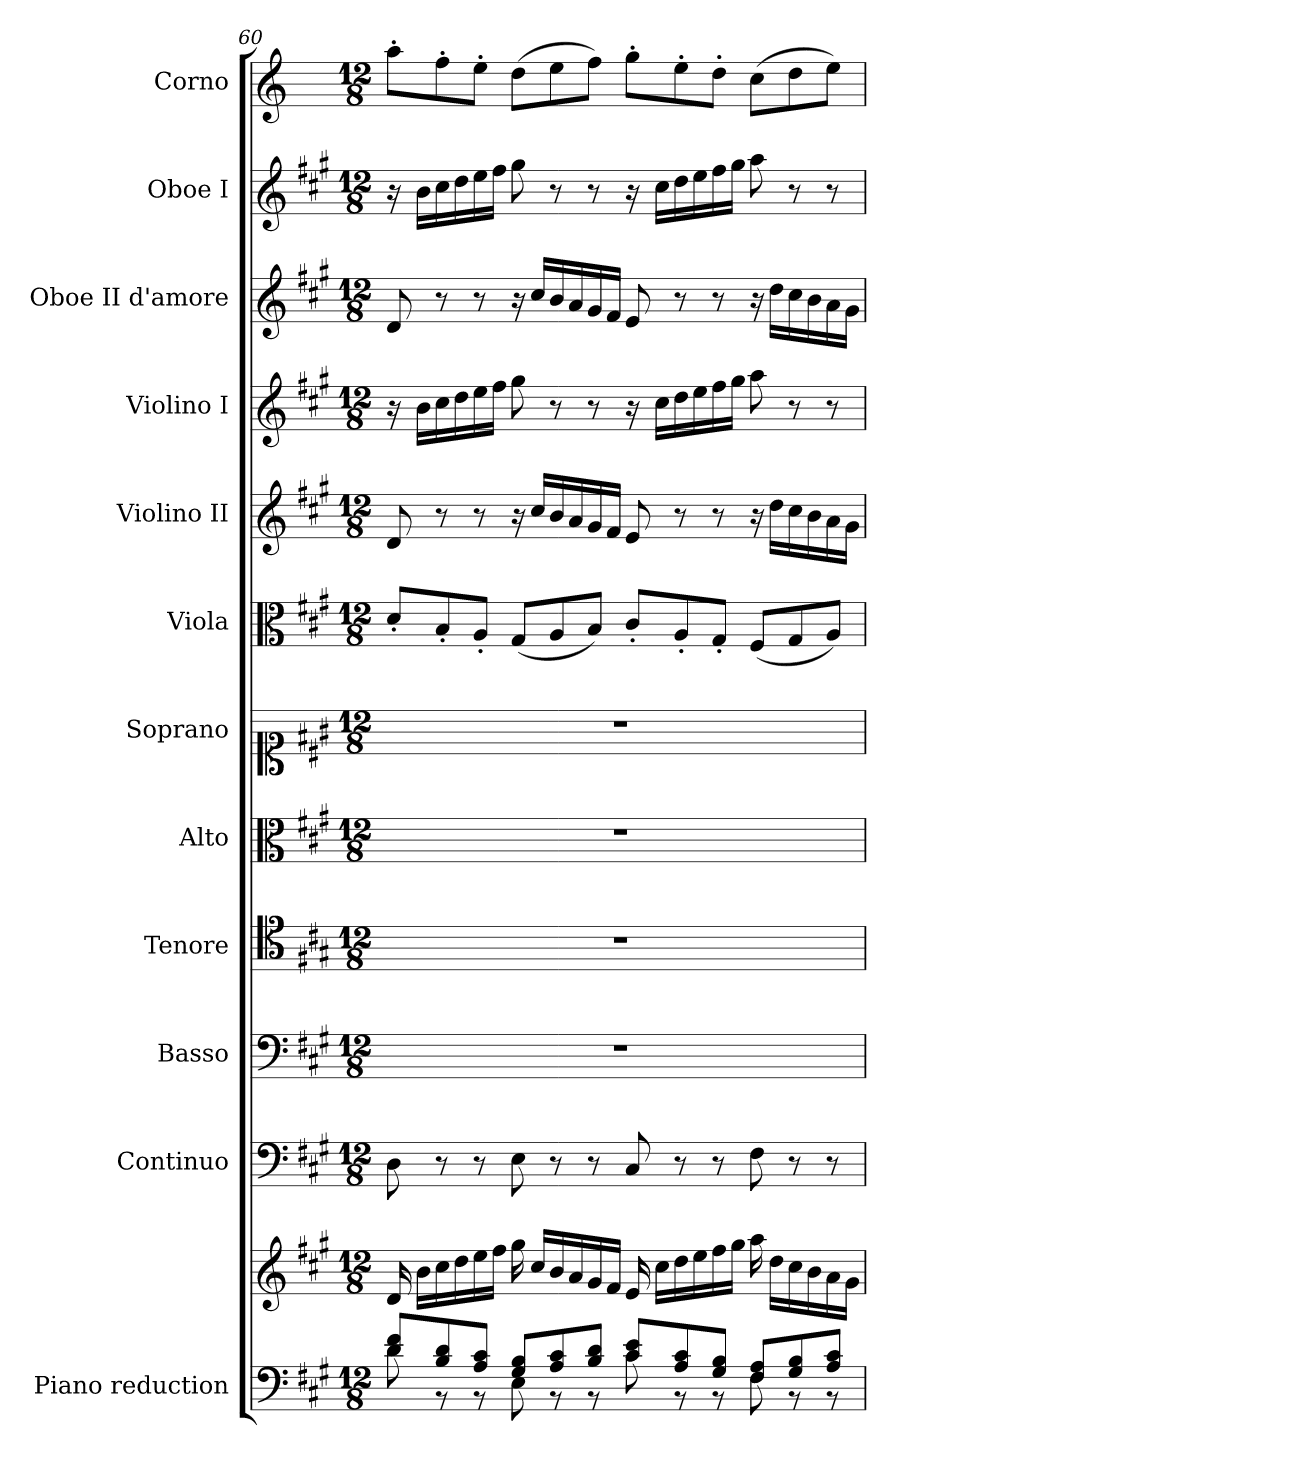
**kern	**kern	**kern	**kern	**kern	**kern	**kern	**kern	**kern	**kern	**kern	**kern	**kern
*part12	*part12	*part11	*part10	*part9	*part8	*part7	*part6	*part5	*part4	*part3	*part2	*part1
*staff13	*staff12	*staff11	*staff10	*staff9	*staff8	*staff7	*staff6	*staff5	*staff4	*staff3	*staff2	*staff1
*I"Piano reduction	*	*I"Continuo	*I"Basso	*I"Tenore	*I"Alto	*I"Soprano	*I"Viola	*I"Violino II	*I"Violino I	*I"Oboe II d'amore	*I"Oboe I	*I"Corno
*I'Pno	*	*	*	*	*	*	*I'Vla	*I'Vln	*I'Vln	*I'Ob	*I'Ob	*
*clefF4	*clefG2	*clefF4	*clefF4	*clefC4	*clefC3	*clefC1	*clefC3	*clefG2	*clefG2	*clefG2	*clefG2	*clefG2
*	*	*	*	*	*	*	*	*	*	*	*	*ITrd2c3
*k[f#c#g#]	*k[f#c#g#]	*k[f#c#g#]	*k[f#c#g#]	*k[f#c#g#]	*k[f#c#g#]	*k[f#c#g#]	*k[f#c#g#]	*k[f#c#g#]	*k[f#c#g#]	*k[f#c#g#]	*k[f#c#g#]	*k[f#c#g#]
*M12/8	*M12/8	*M12/8	*M12/8	*M12/8	*M12/8	*M12/8	*M12/8	*M12/8	*M12/8	*M12/8	*M12/8	*M12/8
=60	=60	=60	=60	=60	=60	=60	=60	=60	=60	=60	=60	=60
*^	*	*	*	*	*	*	*	*	*	*	*	*
8d/ 8f#/L	8d\	16d/	8D\	1.r	1.r	1.r	1.r	8d'/L	8d/	16r	8d/	16r	8ff#'\L
.	.	16b\LL	.	.	.	.	.	.	.	16b\LL	.	16b\LL	.
8B/ 8d/	8r	16cc#\	8r	.	.	.	.	8B'/	8r	16cc#\	8r	16cc#\	8dd'\
.	.	16dd\	.	.	.	.	.	.	.	16dd\	.	16dd\	.
8A/ 8c#/J	8r	16ee\	8r	.	.	.	.	8A'/J	8r	16ee\	8r	16ee\	8cc#'\J
.	.	16ff#\JJ	.	.	.	.	.	.	.	16ff#\JJ	.	16ff#\JJ	.
8G#/ 8B/L	8E\	16gg#\	8E\	.	.	.	.	(<8G#/L	16r	8gg#\	16r	8gg#\	(>8b\L
.	.	16cc#/LL	.	.	.	.	.	.	16cc#/LL	.	16cc#/LL	.	.
8A/ 8c#/	8r	16b/	8r	.	.	.	.	8A/	16b/	8r	16b/	8r	8cc#\
.	.	16a/	.	.	.	.	.	.	16a/	.	16a/	.	.
8B/ 8d/J	8r	16g#/	8r	.	.	.	.	8B/J)	16g#/	8r	16g#/	8r	8dd\J)
.	.	16f#/JJ	.	.	.	.	.	.	16f#/JJ	.	16f#/JJ	.	.
8c#/ 8e/L	8c#\	16e/	8C#/	.	.	.	.	8c#'/L	8e/	16r	8e/	16r	8ee'\L
.	.	16cc#\LL	.	.	.	.	.	.	.	16cc#\LL	.	16cc#\LL	.
8A/ 8c#/	8r	16dd\	8r	.	.	.	.	8A'/	8r	16dd\	8r	16dd\	8cc#'\
.	.	16ee\	.	.	.	.	.	.	.	16ee\	.	16ee\	.
8G#/ 8B/J	8r	16ff#\	8r	.	.	.	.	8G#'/J	8r	16ff#\	8r	16ff#\	8b'\J
.	.	16gg#\JJ	.	.	.	.	.	.	.	16gg#\JJ	.	16gg#\JJ	.
8F#/ 8A/L	8F#\	16aa\	8F#\	.	.	.	.	(<8F#/L	16r	8aa\	16r	8aa\	(>8a\L
.	.	16dd\LL	.	.	.	.	.	.	16dd\LL	.	16dd\LL	.	.
8G#/ 8B/	8r	16cc#\	8r	.	.	.	.	8G#/	16cc#\	8r	16cc#\	8r	8b\
.	.	16b\	.	.	.	.	.	.	16b\	.	16b\	.	.
8A/ 8c#/J	8r	16a\	8r	.	.	.	.	8A/J)	16a\	8r	16a\	8r	8cc#\J)
.	.	16g#\JJ	.	.	.	.	.	.	16g#\JJ	.	16g#\JJ	.	.
*v	*v	*	*	*	*	*	*	*	*	*	*	*	*
=	=	=	=	=	=	=	=	=	=	=	=	=
*-	*-	*-	*-	*-	*-	*-	*-	*-	*-	*-	*-	*-
